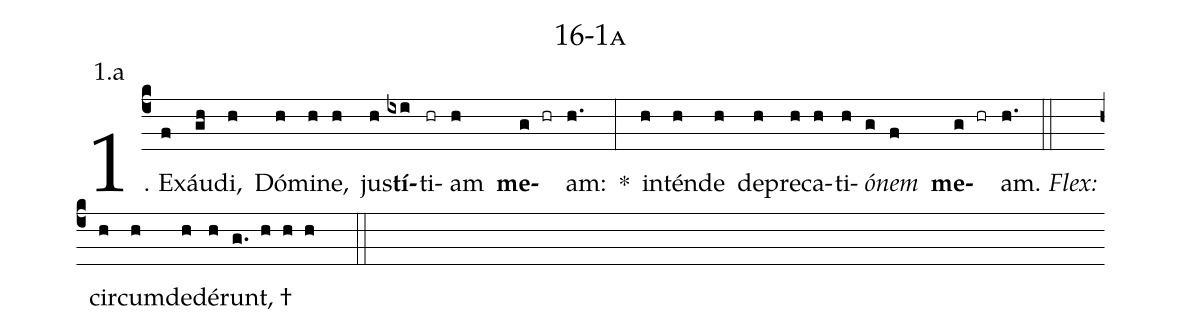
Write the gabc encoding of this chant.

name: 16-1a;
annotation: 1.a;
%%
(c4)1. Ex(f)áu(gh)di,(h) Dó(h)mi(h)ne,(h) jus(h)<b>tí</b>(ixi)ti(hr)am(h) <b>me</b>(g hr)am:(h.) *(:) in(h)tén(h)de(h) de(h)pre(h)ca(h)ti(h)<i>ó</i>(g)<i>nem</i>(f) <b>me</b>(g hr)am.(h.) (::)
<i>Flex:</i>()  cir(h)cum(h)de(h)dé(h)runt, †(g. h h h  ::)
